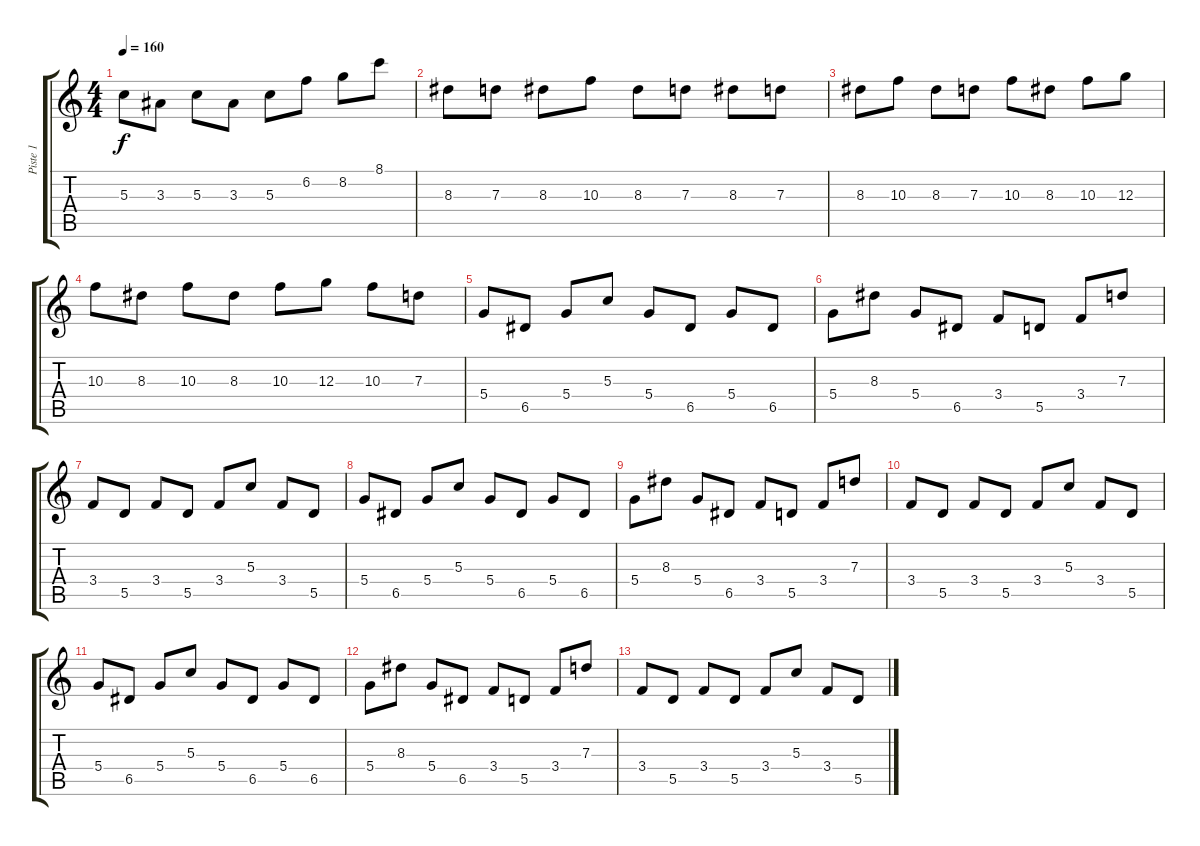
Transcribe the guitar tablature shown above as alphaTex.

\track ("Piste 1" "Piste 1") {instrument distortionguitar}
\staff {score tabs}
\tuning (E4 B3 G3 D3 A2 E2) {hide}
\ts (4 4)
\tempo 160
\clef g2
\ks c
5.3.8{dy f} 3.3.8 5.3.8 3.3.8 5.3.8 6.2.8 8.2.8 8.1.8 |
8.3.8 7.3.8 8.3.8 10.3.8 8.3.8 7.3.8 8.3.8 7.3.8 |
8.3.8 10.3.8 8.3.8 7.3.8 10.3.8 8.3.8 10.3.8 12.3.8 |
10.3.8 8.3.8 10.3.8 8.3.8 10.3.8 12.3.8 10.3.8 7.3.8 |
5.4.8 6.5.8 5.4.8 5.3.8 5.4.8 6.5.8 5.4.8 6.5.8 |
5.4.8 8.3.8 5.4.8 6.5.8 3.4.8 5.5.8 3.4.8 7.3.8 |
3.4.8 5.5.8 3.4.8 5.5.8 3.4.8 5.3.8 3.4.8 5.5.8 |
5.4.8 6.5.8 5.4.8 5.3.8 5.4.8 6.5.8 5.4.8 6.5.8 |
5.4.8 8.3.8 5.4.8 6.5.8 3.4.8 5.5.8 3.4.8 7.3.8 |
3.4.8 5.5.8 3.4.8 5.5.8 3.4.8 5.3.8 3.4.8 5.5.8 |
5.4.8 6.5.8 5.4.8 5.3.8 5.4.8 6.5.8 5.4.8 6.5.8 |
5.4.8 8.3.8 5.4.8 6.5.8 3.4.8 5.5.8 3.4.8 7.3.8 |
3.4.8 5.5.8 3.4.8 5.5.8 3.4.8 5.3.8 3.4.8 5.5.8
